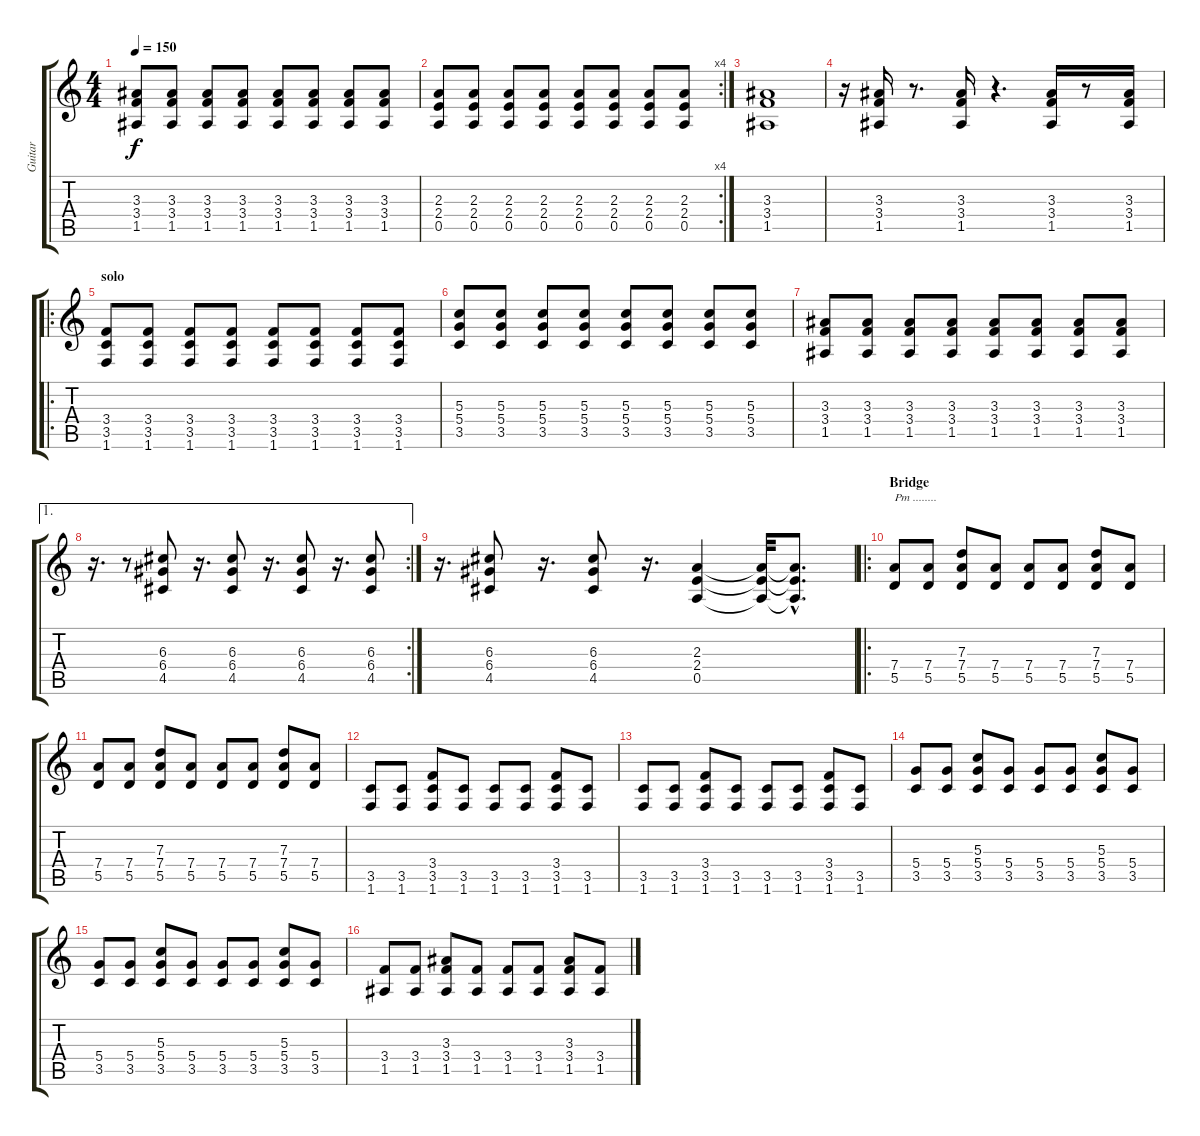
\track ("Guitar" "Guitar") {instrument overdrivenguitar}
\staff {score tabs}
\tuning (E4 B3 G3 D3 A2 E2) {hide}
\ts (4 4)
\tempo 150
\clef g2
\ks c
(3.3 3.4 1.5).8{dy f} (3.3 3.4 1.5).8 (3.3 3.4 1.5).8 (3.3 3.4 1.5).8 (3.3 3.4 1.5).8 (3.3 3.4 1.5).8 (3.3 3.4 1.5).8 (3.3 3.4 1.5).8 |
\rc 4
(2.3 2.4 0.5).8 (2.3 2.4 0.5).8 (2.3 2.4 0.5).8 (2.3 2.4 0.5).8 (2.3 2.4 0.5).8 (2.3 2.4 0.5).8 (2.3 2.4 0.5).8 (2.3 2.4 0.5).8 |
(3.3 3.4 1.5).1 |
r.16 (3.3 3.4 1.5).16 r.8{d} (3.3 3.4 1.5).16 r.4{d} (3.3 3.4 1.5).16 r.8 (3.3 3.4 1.5).16 |
\ro
\section ("" "solo")
(3.4 3.5 1.6).8{instrument overdrivenguitar} (3.4 3.5 1.6).8 (3.4 3.5 1.6).8 (3.4 3.5 1.6).8 (3.4 3.5 1.6).8 (3.4 3.5 1.6).8 (3.4 3.5 1.6).8 (3.4 3.5 1.6).8 |
(5.3 5.4 3.5).8 (5.3 5.4 3.5).8 (5.3 5.4 3.5).8 (5.3 5.4 3.5).8 (5.3 5.4 3.5).8 (5.3 5.4 3.5).8 (5.3 5.4 3.5).8 (5.3 5.4 3.5).8 |
(3.3 3.4 1.5).8 (3.3 3.4 1.5).8 (3.3 3.4 1.5).8 (3.3 3.4 1.5).8 (3.3 3.4 1.5).8 (3.3 3.4 1.5).8 (3.3 3.4 1.5).8 (3.3 3.4 1.5).8 |
\ae 1
\rc 2
r.16{d} r.8 (6.3 6.4 4.5).8 r.16{d} (6.3 6.4 4.5).8 r.16{d} (6.3 6.4 4.5).8 r.16{d} (6.3 6.4 4.5).8 |
r.16{d} (6.3 6.4 4.5).8 r.16{d} (6.3 6.4 4.5).8 r.16{d} (2.3 2.4 0.5).4 (2.3{t} 2.4{t} 0.5{t}).32 (2.3{hac t} 2.4{hac t} 0.5{hac t}).8{d} |
\ro
\section ("" "Bridge")
(7.4 5.5).8{txt "Pm ........" instrument electricguitarmuted} (7.4 5.5).8 (7.3 7.4 5.5).8{instrument distortionguitar} (7.4 5.5).8{instrument electricguitarmuted} (7.4 5.5).8 (7.4 5.5).8 (7.3 7.4 5.5).8{instrument overdrivenguitar} (7.4 5.5).8{instrument electricguitarmuted} |
(7.4 5.5).8{instrument electricguitarmuted} (7.4 5.5).8 (7.3 7.4 5.5).8{instrument distortionguitar} (7.4 5.5).8{instrument electricguitarmuted} (7.4 5.5).8 (7.4 5.5).8 (7.3 7.4 5.5).8{instrument overdrivenguitar} (7.4 5.5).8{instrument electricguitarmuted} |
(3.5 1.6).8{instrument electricguitarmuted} (3.5 1.6).8 (3.4 3.5 1.6).8{instrument distortionguitar} (3.5 1.6).8{instrument electricguitarmuted} (3.5 1.6).8 (3.5 1.6).8 (3.4 3.5 1.6).8{instrument overdrivenguitar} (3.5 1.6).8{instrument electricguitarmuted} |
(3.5 1.6).8{instrument electricguitarmuted} (3.5 1.6).8 (3.4 3.5 1.6).8{instrument distortionguitar} (3.5 1.6).8{instrument electricguitarmuted} (3.5 1.6).8 (3.5 1.6).8 (3.4 3.5 1.6).8{instrument overdrivenguitar} (3.5 1.6).8{instrument electricguitarmuted} |
(5.4 3.5).8{instrument electricguitarmuted} (5.4 3.5).8 (5.3 5.4 3.5).8{instrument distortionguitar} (5.4 3.5).8{instrument electricguitarmuted} (5.4 3.5).8 (5.4 3.5).8 (5.3 5.4 3.5).8{instrument overdrivenguitar} (5.4 3.5).8{instrument electricguitarmuted} |
(5.4 3.5).8{instrument electricguitarmuted} (5.4 3.5).8 (5.3 5.4 3.5).8{instrument distortionguitar} (5.4 3.5).8{instrument electricguitarmuted} (5.4 3.5).8 (5.4 3.5).8 (5.3 5.4 3.5).8{instrument overdrivenguitar} (5.4 3.5).8{instrument electricguitarmuted} |
(3.4 1.5).8{instrument electricguitarmuted} (3.4 1.5).8 (3.3 3.4 1.5).8{instrument distortionguitar} (3.4 1.5).8{instrument electricguitarmuted} (3.4 1.5).8 (3.4 1.5).8 (3.3 3.4 1.5).8{instrument overdrivenguitar} (3.4 1.5).8{instrument electricguitarmuted}
